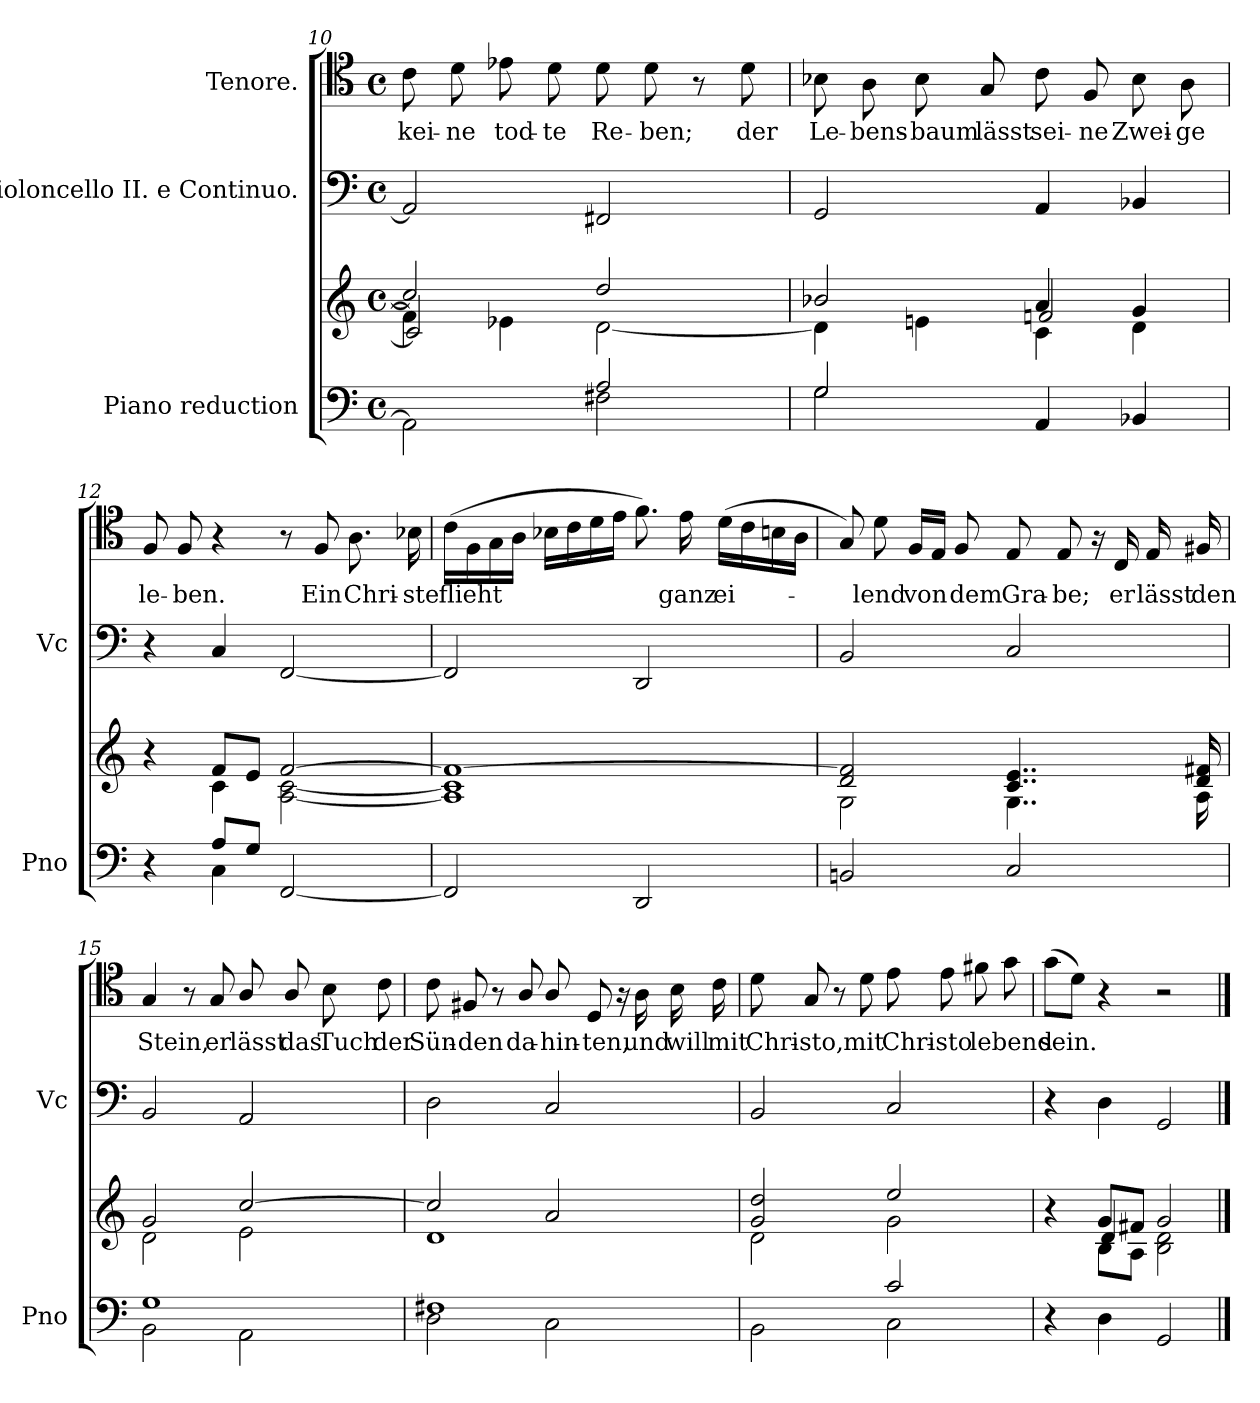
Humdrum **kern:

**kern	**kern	**kern	**kern	**text
*part3	*part3	*part2	*part1	*part1
*staff4	*staff3	*staff2	*staff1	*staff1
*I"Piano reduction	*	*I"Violoncello II.  e Continuo.	*I"Tenore.	*
*I'Pno	*	*I'Vc	*	*
*clefF4	*clefG2	*clefF4	*clefC4	*
*k[]	*k[]	*k[]	*k[]	*
*M4/4	*M4/4	*M4/4	*M4/4	*
*met(c)	*met(c)	*met(c)	*met(c)	*
=10	=10	=10	=10	=10
*^	*^	*	*	*
*	*	*	*^	*	*	*
!	!	!	!	!	!	!	!LO:LY:b
2ryy	2AA\]	2cc/]	4f\]	2c/]	2AA/]	8c\	kei-
!	!	!	!	!	!	!	!LO:LY:b
.	.	.	.	.	.	8d\	-ne
!	!	!	!	!	!	!	!LO:LY:b
.	.	.	4e-X\	.	.	8e-X\	tod-
!	!	!	!	!	!	!	!LO:LY:b
.	.	.	.	.	.	8d\	-te
!	!	!	!	!	!	!	!LO:LY:b
2A/	2F#X\	2dd/	[2d\	2ryy	2FF#X/	8d\	Re-
!	!	!	!	!	!	!	!LO:LY:b
.	.	.	.	.	.	8d\	-ben;
.	.	.	.	.	.	8r	.
!	!	!	!	!	!	!	!LO:LY:b
.	.	.	.	.	.	8d\	der
=11	=11	=11	=11	=11	=11	=11	=11
!	!	!	!	!	!	!	!LO:LY:b
2G/	2G\	2b-X/	4d\]	2ryy	2GG/	8B-X\	Le-
!	!	!	!	!	!	!	!LO:LY:b
.	.	.	.	.	.	8A\	-bens-
!	!	!	!	!	!	!	!LO:LY:b
.	.	.	4en\	.	.	8B-\	-baum
!	!	!	!	!	!	!	!LO:LY:b
.	.	.	.	.	.	8G/	lässt
!	!	!	!	!	!	!	!LO:LY:b
2ryy	4AA/	4a/	4c\	2fn/	4AA/	8c\	sei-
!	!	!	!	!	!	!	!LO:LY:b
.	.	.	.	.	.	8F/	-ne
!	!	!	!	!	!	!	!LO:LY:b
.	4BB-X/	4g/	4d\	.	4BB-X/	8B-\	Zwei-
!	!	!	!	!	!	!	!LO:LY:b
.	.	.	.	.	.	8A\	-ge
*	*	*	*v	*v	*	*	*
=12	=12	=12	=12	=12	=12	=12
!	!	!	!	!	!	!LO:LY:b
4r	4ryy	4r	4ryy	4r	8F/	le-
!	!	!	!	!	!	!LO:LY:b
.	.	.	.	.	8F/	-ben.
8A/L	4C\	8f/L	4c\	4C/	4r	.
8G/J	.	8e/J	.	.	.	.
[2FF/	2ryy	[2f/	[2A\ [2c\	[2FF/	8r	.
!	!	!	!	!	!	!LO:LY:b
.	.	.	.	.	8F/	Ein
!	!	!	!	!	!	!LO:LY:b
.	.	.	.	.	8.A\	Chri-
!	!	!	!	!	!	!LO:LY:b
.	.	.	.	.	16B-X\	-ste
*v	*v	*	*	*	*	*
!!LO:LB:g=z
=13	=13	=13	=13	=13	=13
!	!	!	!	!	!LO:LY:b
2FF/]	1f_	1A] 1c]	2FF/]	(>16c\LL	flieht
.	.	.	.	16F\	.
.	.	.	.	16G\	.
.	.	.	.	16A\JJ	.
.	.	.	.	16B-X\LL	.
.	.	.	.	16c\	.
.	.	.	.	16d\	.
.	.	.	.	16e\JJ	.
2DD/	.	.	2DD/	8.f\)	.
!	!	!	!	!	!LO:LY:b
.	.	.	.	16e\	ganz
!	!	!	!	!	!LO:LY:b
.	.	.	.	(>16d\LL	ei-
.	.	.	.	16c\	.
.	.	.	.	16Bn\	.
.	.	.	.	16A\JJ	.
=14	=14	=14	=14	=14	=14
2BBn/	2d/ 2f/]	2G\	2BB/	8G/)	.
!	!	!	!	!	!LO:LY:b
.	.	.	.	8d\	-lend
!	!	!	!	!	!LO:LY:b
.	.	.	.	16F/LL	von
.	.	.	.	16E/JJ	.
!	!	!	!	!	!LO:LY:b
.	.	.	.	8F/	dem
!	!	!	!	!	!LO:LY:b
2C/	4..c/ 4..e/	4..G\	2C/	8E/	Gra-
!	!	!	!	!	!LO:LY:b
.	.	.	.	8E/	-be;
.	.	.	.	16r	.
!	!	!	!	!	!LO:LY:b
.	.	.	.	16C/	er
!	!	!	!	!	!LO:LY:b
.	.	.	.	16E/	lässt
!	!	!	!	!	!LO:LY:b
.	16d/ 16f#X/	16A\	.	16F#X/	den
=15	=15	=15	=15	=15	=15
*^	*	*	*	*	*
!	!	!	!	!	!	!LO:LY:b
1G	2BB\	2g/	2d\	2BB/	4G/	Stein,
.	.	.	.	.	8r	.
!	!	!	!	!	!	!LO:LY:b
.	.	.	.	.	8G/	er
!	!	!	!	!	!	!LO:LY:b
.	2AA\	[2cc/	2e\	2AA/	8A/	lässt
!	!	!	!	!	!	!LO:LY:b
.	.	.	.	.	8A/	das
!	!	!	!	!	!	!LO:LY:b
.	.	.	.	.	8B\	Tuch
!	!	!	!	!	!	!LO:LY:b
.	.	.	.	.	8c\	der
!!LO:PB:g=z
=16	=16	=16	=16	=16	=16	=16
!	!	!	!	!	!	!LO:LY:b
1F#X	2D\	2cc/]	1d	2D\	8c\	Sün-
!	!	!	!	!	!	!LO:LY:b
.	.	.	.	.	8F#X/	-den
.	.	.	.	.	8r	.
!	!	!	!	!	!	!LO:LY:b
.	.	.	.	.	8A/	da-
!	!	!	!	!	!	!LO:LY:b
.	2C\	2a/	.	2C/	8A/	-hin-
!	!	!	!	!	!	!LO:LY:b
.	.	.	.	.	8D/	-ten,
.	.	.	.	.	16r	.
!	!	!	!	!	!	!LO:LY:b
.	.	.	.	.	16A\	und
!	!	!	!	!	!	!LO:LY:b
.	.	.	.	.	16B\	will
!	!	!	!	!	!	!LO:LY:b
.	.	.	.	.	16c\	mit
=17	=17	=17	=17	=17	=17	=17
!	!	!	!	!	!	!LO:LY:b
2ryy	2BB\	2g/ 2dd/	2d\	2BB/	8d\	Chri-
!	!	!	!	!	!	!LO:LY:b
.	.	.	.	.	8G/	-sto,
.	.	.	.	.	8r	.
!	!	!	!	!	!	!LO:LY:b
.	.	.	.	.	8d\	mit
!	!	!	!	!	!	!LO:LY:b
2c/	2C\	2ee/	2g\	2C/	8e\	Chri-
!	!	!	!	!	!	!LO:LY:b
.	.	.	.	.	8e\	-sto
!	!	!	!	!	!	!LO:LY:b
.	.	.	.	.	8f#X\	lebend
.	.	.	.	.	8g\	.
*v	*v	*	*	*	*	*
=18	=18	=18	=18	=18	=18
*	*	*^	*	*	*
!	!	!	!	!	!	!LO:LY:b
4r	4r	4ryy	4ryy	4r	(>8g\L	sein.
.	.	.	.	.	8d\J)	.
4D\	8g/L	8B\L	4d/	4D\	4r	.
.	8f#X/J	8A\J	.	.	.	.
2GG/	2g/	2B\ 2d\	2ryy	2GG/	2r	.
*	*v	*v	*v	*	*	*
==	==	==	==	==
*-	*-	*-	*-	*-
